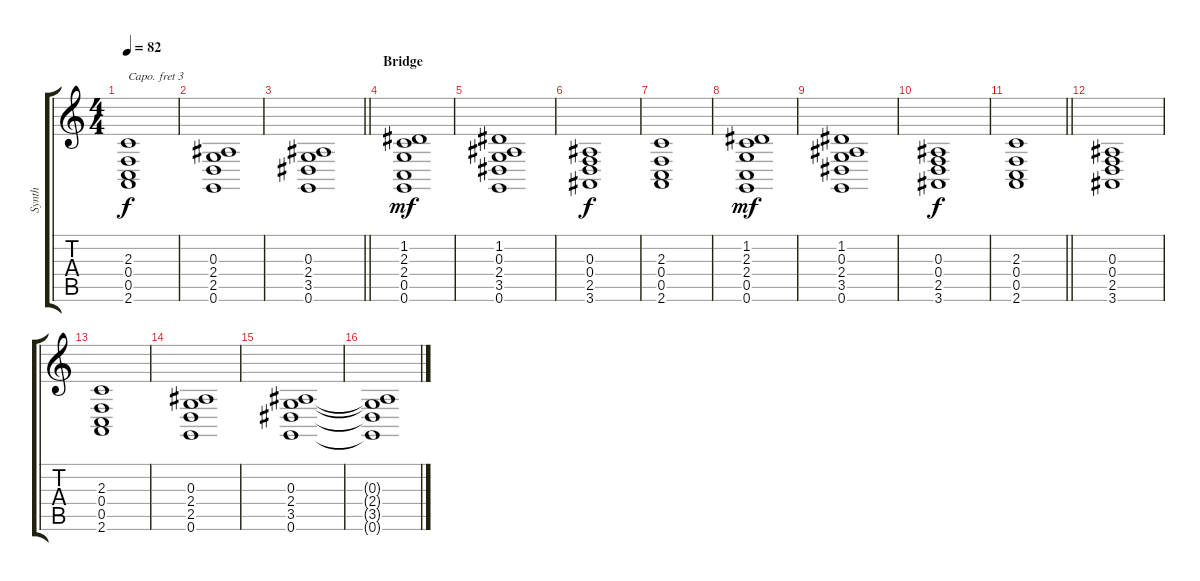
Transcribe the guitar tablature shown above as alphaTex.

\track ("Synth" "Synth") {instrument pad1newage}
\staff {score tabs}
\capo 3
\tuning (E4 B3 G3 D3 A2 E2) {hide}
\ts (4 4)
\tempo 82
\clef g2
\ks c
(2.3 0.4 0.5 2.6).1{dy f} |
(0.3 2.4 2.5 0.6).1 |
\barLineRight lightlight
(0.3 2.4 3.5 0.6).1 |
\section ("" "Bridge")
(1.2 2.3 2.4 0.5 0.6).1{dy mf} |
(1.2 0.3 2.4 3.5 0.6).1 |
(0.3 0.4 2.5 3.6).1{dy f} |
(2.3 0.4 0.5 2.6).1 |
(1.2 2.3 2.4 0.5 0.6).1{dy mf} |
(1.2 0.3 2.4 3.5 0.6).1 |
(0.3 0.4 2.5 3.6).1{dy f} |
\barLineRight lightlight
(2.3 0.4 0.5 2.6).1 |
\section ("" "")
(0.3 0.4 2.5 3.6).1 |
(2.3 0.4 0.5 2.6).1 |
(0.3 2.4 2.5 0.6).1 |
(0.3 2.4 3.5 0.6).1 |
(0.3{t} 2.4{t} 3.5{t} 0.6{t}).1
